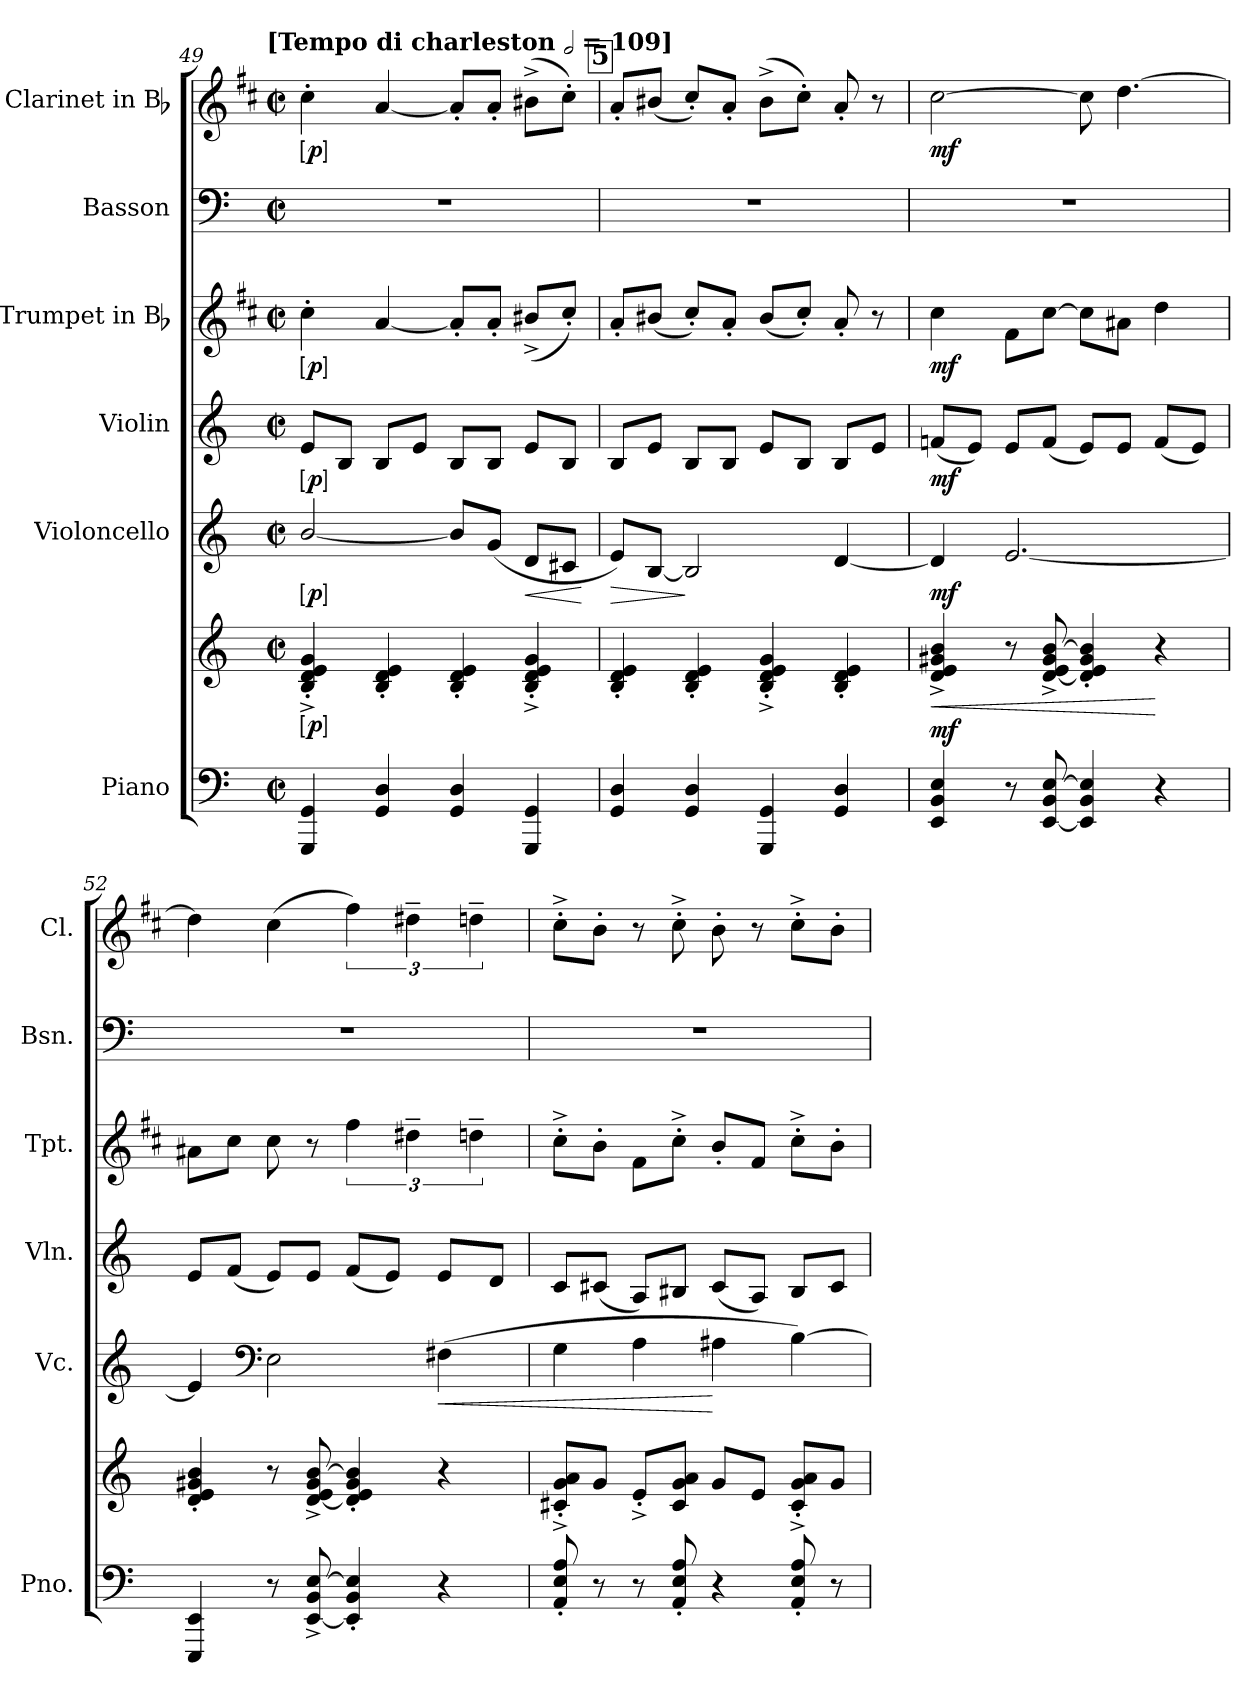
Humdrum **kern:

**kern	**kern	**dynam	**kern	**dynam	**kern	**dynam	**kern	**dynam	**kern	**kern	**dynam
*part6	*part6	*part6	*part5	*part5	*part4	*part4	*part3	*part3	*part2	*part1	*part1
*staff7	*staff6	*staff6/7	*staff5	*staff5	*staff4	*staff4	*staff3	*staff3	*staff2	*staff1	*staff1
*I"Piano	*	*	*I"Violoncello	*	*I"Violin	*	*I"Trumpet in Bb	*	*I"Basson	*I"Clarinet in Bb	*
*I'Pno.	*	*	*I'Vc.	*	*I'Vln.	*	*I'Tpt.	*	*I'Bsn.	*I'Cl.	*
*clefF4	*clefG2	*	*clefG2	*	*clefG2	*	*clefG2	*	*clefF4	*clefG2	*
*	*	*	*	*	*	*	*ITrd1c2	*	*	*ITrd1c2	*
*k[]	*k[]	*	*k[]	*	*k[]	*	*k[]	*	*k[]	*k[]	*
*C:	*C:	*	*C:	*	*C:	*	*C:	*	*C:	*C:	*
!!LO:TX:omd:t=[Tempo di charleston [half] = 109]
*M4/4	*M4/4	*	*M4/4	*	*M4/4	*	*M4/4	*	*M4/4	*M4/4	*
*met(c|)	*met(c|)	*	*met(c|)	*	*met(c|)	*	*met(c|)	*	*met(c|)	*met(c|)	*
*MM109	*MM109	*	*MM109	*	*MM109	*	*MM109	*	*MM109	*MM109	*
=49	=49	=49	=49	=49	=49	=49	=49	=49	=49	=49	=49
!	!	!LO:DY:ed=brack	!	!LO:DY:ed=brack	!	!LO:DY:ed=brack	!	!LO:DY:ed=brack	!	!	!LO:DY:ed=brack
4GGG 4GG	4B'^> 4d'^> 4e'^> 4g'^>	p	[2b/	p	8eL	p	4b'	p	1r	4b'	p
.	.	.	.	.	8BJ	.	.	.	.	.	.
4GG 4D	4B' 4d' 4e'	.	.	.	8BL	.	[4g	.	.	[4g	.
.	.	.	.	.	8eJ	.	.	.	.	.	.
4GG 4D	4B' 4d' 4e'	.	8bL]	.	8BL	.	8g'L]	.	.	8g'L]	.
.	.	.	(8gJ	.	8BJ	.	8g'J	.	.	8g'J	.
!	!	!	!	!LO:HP:b	!	!	!	!	!	!	!
4GGG 4GG	4B'^> 4d'^> 4e'^> 4g'^>	.	8dL	<	8eL	.	(8a#X^/L	.	.	(8a#X^L	.
.	.	.	8c#XJ	.	8BJ	.	8b'J)	.	.	8b'J)	.
.	.	.	.	[	.	.	.	.	.	.	.
!!LO:REH:place=s1:t=5
=50	=50	=50	=50	=50	=50	=50	=50	=50	=50	=50	=50
!	!	!	!	!LO:HP:b	!	!	!	!	!	!	!
4GG 4D	4B' 4d' 4e'	.	8eL)	>	8BL	.	8g'L	.	1r	8g'L	.
.	.	.	[8BJ	.	8eJ	.	(8a#XJ	.	.	(8a#XJ	.
4GG 4D	4B' 4d' 4e'	.	2B]	]	8BL	.	8b'/L)	.	.	8b'/L)	.
.	.	.	.	.	8BJ	.	8g'J	.	.	8g'J	.
4GGG 4GG	4B'^> 4d'^> 4e'^> 4g'^>	.	.	.	8eL	.	(8a#/L	.	.	(8a#^L	.
.	.	.	.	.	8BJ	.	8b'J)	.	.	8b'J)	.
4GG 4D	4B' 4d' 4e'	.	[4d	.	8BL	.	8g'	.	.	8g'	.
.	.	.	.	.	8eJ	.	8r	.	.	8r	.
=51	=51	=51	=51	=51	=51	=51	=51	=51	=51	=51	=51
!	!	!LO:HP:b	!	!	!	!	!	!	!	!	!
4EE 4BB 4E	4d^> 4e^> 4g#X^> 4b^>	< mf	4d]	mf	(8fnL	mf	4b	mf	1r	[2b	mf
.	.	.	.	.	8eJ)	.	.	.	.	.	.
8r	8r	.	[2.e	.	8eL	.	8e\L	.	.	.	.
[8EE 8BB [8E	[8d^> 8e^> 8g#^> [8b^>	.	.	.	(8fJ	.	[8bJ	.	.	.	.
4EE] 4BB 4E]	4d]' 4e' 4g#' 4b]'	.	.	.	8eL)	.	8bL]	.	.	8b]	.
.	.	.	.	.	8eJ	.	8g#XJ	.	.	[4.cc	.
4r	4r	[	.	.	(8fL	.	4cc	.	.	.	.
.	.	.	.	.	8eJ)	.	.	.	.	.	.
=52	=52	=52	=52	=52	=52	=52	=52	=52	=52	=52	=52
4EEE 4EE	4d' 4e' 4g#X' 4b'	.	4e]	.	8eL	.	8g#XL	.	1r	4cc]	.
.	.	.	.	.	(8fJ	.	8bJ	.	.	.	.
*	*	*	*clefF4	*	*	*	*	*	*	*	*
8r	8r	.	2E	.	8eL)	.	8b	.	.	(4b	.
[8EE^> 8BB^> [8E^>	[8d^> 8e^> 8g#^> [8b^>	.	.	.	8eJ	.	8r	.	.	.	.
4EE]' 4BB' 4E]'	4d]' 4e' 4g#' 4b]'	.	.	.	(8fL	.	6ee	.	.	6ee)	.
.	.	.	.	.	8eJ)	.	.	.	.	.	.
.	.	.	.	.	.	.	6cc#X~	.	.	6cc#X~	.
!	!	!	!	!LO:HP:b	!	!	!	!	!	!	!
4r	4r	.	(4F#X	<	8eL	.	.	.	.	.	.
.	.	.	.	.	.	.	6ccn~	.	.	6ccn~	.
.	.	.	.	.	8dJ	.	.	.	.	.	.
=53	=53	=53	=53	=53	=53	=53	=53	=53	=53	=53	=53
8AA'/ 8E'/ 8A'/	8c#X'^> 8g'^> 8a'^>L	.	4G	.	8cL	.	8b'^L	.	1r	8b'^L	.
8r	8gJ	.	.	.	(8c#XJ	.	8a'J	.	.	8a'J	.
8r	8e'^>L	.	4A	.	8AL)	.	8e\L	.	.	8r	.
8AA'/ 8E'/ 8A'/	8c# 8g 8aJ	.	.	.	8B#XJ	.	8b'^J	.	.	8b'^	.
4r	8gL	.	4A#X	[	(8c#L	.	8a'L	.	.	8a'	.
.	8eJ	.	.	.	8AJ)	.	8eJ	.	.	8r	.
8AA'/ 8E'/ 8A'/	8c#'^> 8g'^> 8a'^>L	.	[4B)	.	8B#L	.	8b'^L	.	.	8b'^L	.
8r	8gJ	.	.	.	8c#J	.	8a'J	.	.	8a'J	.
=	=	=	=	=	=	=	=	=	=	=	=
*-	*-	*-	*-	*-	*-	*-	*-	*-	*-	*-	*-
